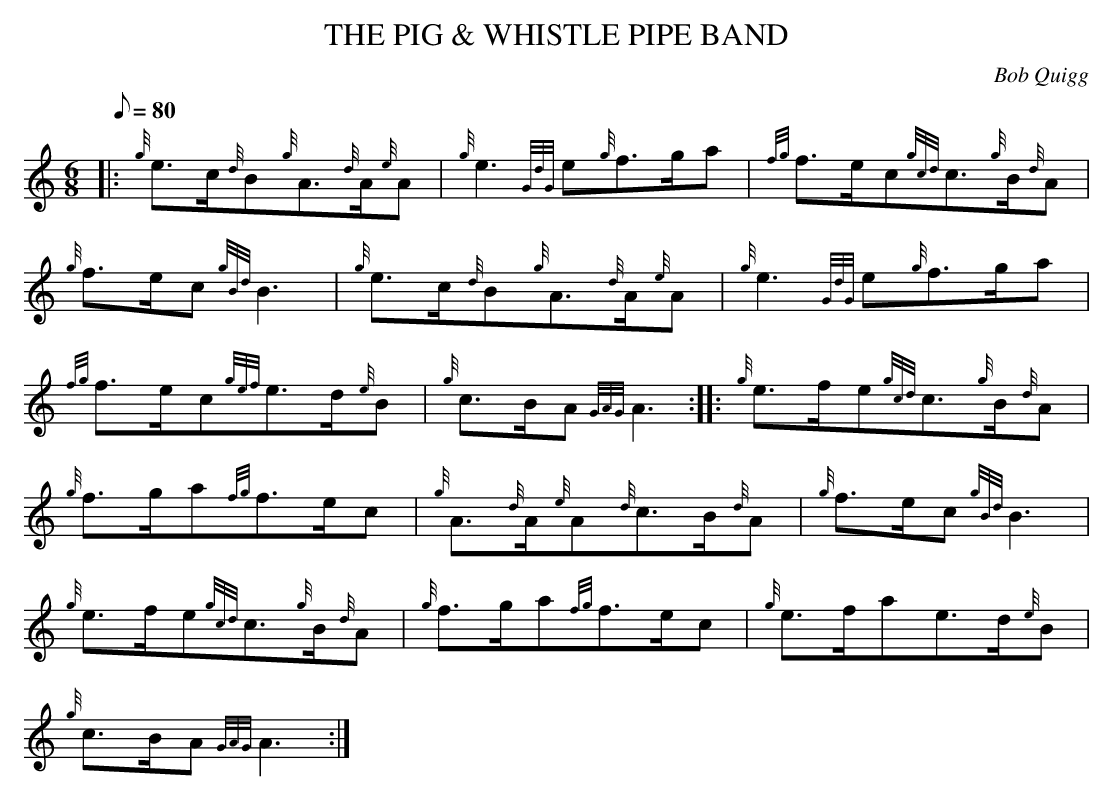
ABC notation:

X:1
T:THE PIG & WHISTLE PIPE BAND
M:6/8
L:1/8
Q:80
C:Bob Quigg
K:HP
|: {g}e3/2c/2{d}B{g}A3/2{d}A/2{e}A|
{g}e3{GdG}e{g}f3/2g/2a|
{fg}f3/2e/2c{gcd}c3/2{g}B/2{d}A|  !
{g}f3/2e/2c{gBd}B3|
{g}e3/2c/2{d}B{g}A3/2{d}A/2{e}A|
{g}e3{GdG}e{g}f3/2g/2a|  !
{fg}f3/2e/2c{gef}e3/2d/2{e}B|
{g}c3/2B/2A{GAG}A3:| |:
{g}e3/2f/2e{gcd}c3/2{g}B/2{d}A|  !
{g}f3/2g/2a{fg}f3/2e/2c|
{g}A3/2{d}A/2{e}A{d}c3/2B/2{d}A|
{g}f3/2e/2c{gBd}B3|  !
{g}e3/2f/2e{gcd}c3/2{g}B/2{d}A|
{g}f3/2g/2a{fg}f3/2e/2c|
{g}e3/2f/2ae3/2d/2{e}B|  !
{g}c3/2B/2A{GAG}A3:|

